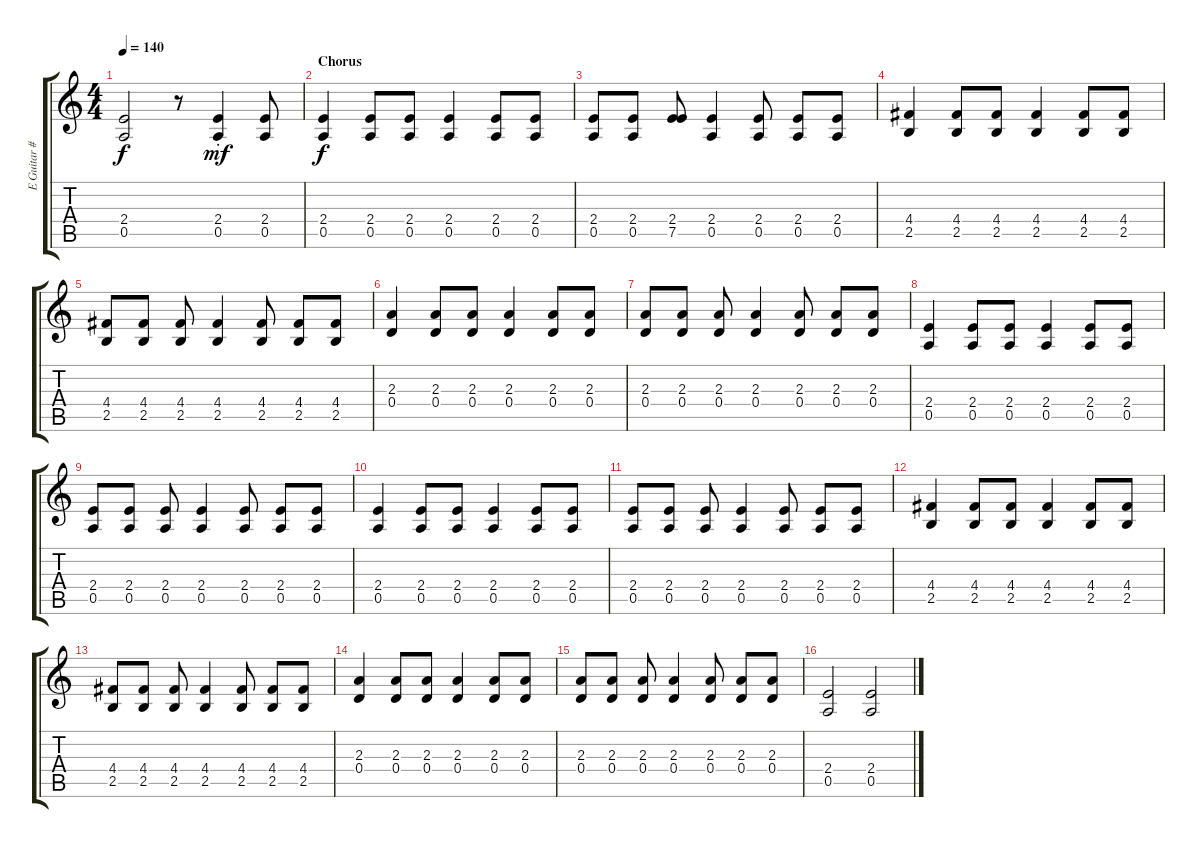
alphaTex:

\track ("E Guitar #1" "E Guitar #") {instrument overdrivenguitar}
\staff {score tabs}
\tuning (E4 B3 G3 D3 A2 E2) {hide}
\ts (4 4)
\tempo 140
\clef g2
\ks c
(2.4{t} 0.5{t}).2{dy f} r.8 (2.4{st} 0.5{st}).4{dy mf} (2.4 0.5).8 |
\section ("" "Chorus")
(2.4 0.5).4{dy f} (2.4 0.5).8 (2.4 0.5).8 (2.4 0.5).4 (2.4 0.5).8 (2.4 0.5).8 |
(2.4 0.5).8 (2.4 0.5).8 (2.4 7.5).8 (2.4 0.5).4 (2.4 0.5).8 (2.4 0.5).8 (2.4 0.5).8 |
(4.4 2.5).4 (4.4 2.5).8 (4.4 2.5).8 (4.4 2.5).4 (4.4 2.5).8 (4.4 2.5).8 |
(4.4 2.5).8 (4.4 2.5).8 (4.4 2.5).8 (4.4 2.5).4 (4.4 2.5).8 (4.4 2.5).8 (4.4 2.5).8 |
(2.3 0.4).4 (2.3 0.4).8 (2.3 0.4).8 (2.3 0.4).4 (2.3 0.4).8 (2.3 0.4).8 |
(2.3 0.4).8 (2.3 0.4).8 (2.3 0.4).8 (2.3 0.4).4 (2.3 0.4).8 (2.3 0.4).8 (2.3 0.4).8 |
(2.4 0.5).4 (2.4 0.5).8 (2.4 0.5).8 (2.4 0.5).4 (2.4 0.5).8 (2.4 0.5).8 |
(2.4 0.5).8 (2.4 0.5).8 (2.4 0.5).8 (2.4 0.5).4 (2.4 0.5).8 (2.4 0.5).8 (2.4 0.5).8 |
(2.4 0.5).4 (2.4 0.5).8 (2.4 0.5).8 (2.4 0.5).4 (2.4 0.5).8 (2.4 0.5).8 |
(2.4 0.5).8 (2.4 0.5).8 (2.4 0.5).8 (2.4 0.5).4 (2.4 0.5).8 (2.4 0.5).8 (2.4 0.5).8 |
(4.4 2.5).4 (4.4 2.5).8 (4.4 2.5).8 (4.4 2.5).4 (4.4 2.5).8 (4.4 2.5).8 |
(4.4 2.5).8 (4.4 2.5).8 (4.4 2.5).8 (4.4 2.5).4 (4.4 2.5).8 (4.4 2.5).8 (4.4 2.5).8 |
(2.3 0.4).4 (2.3 0.4).8 (2.3 0.4).8 (2.3 0.4).4 (2.3 0.4).8 (2.3 0.4).8 |
(2.3 0.4).8 (2.3 0.4).8 (2.3 0.4).8 (2.3 0.4).4 (2.3 0.4).8 (2.3 0.4).8 (2.3 0.4).8 |
(2.4 0.5).2 (2.4 0.5).2
